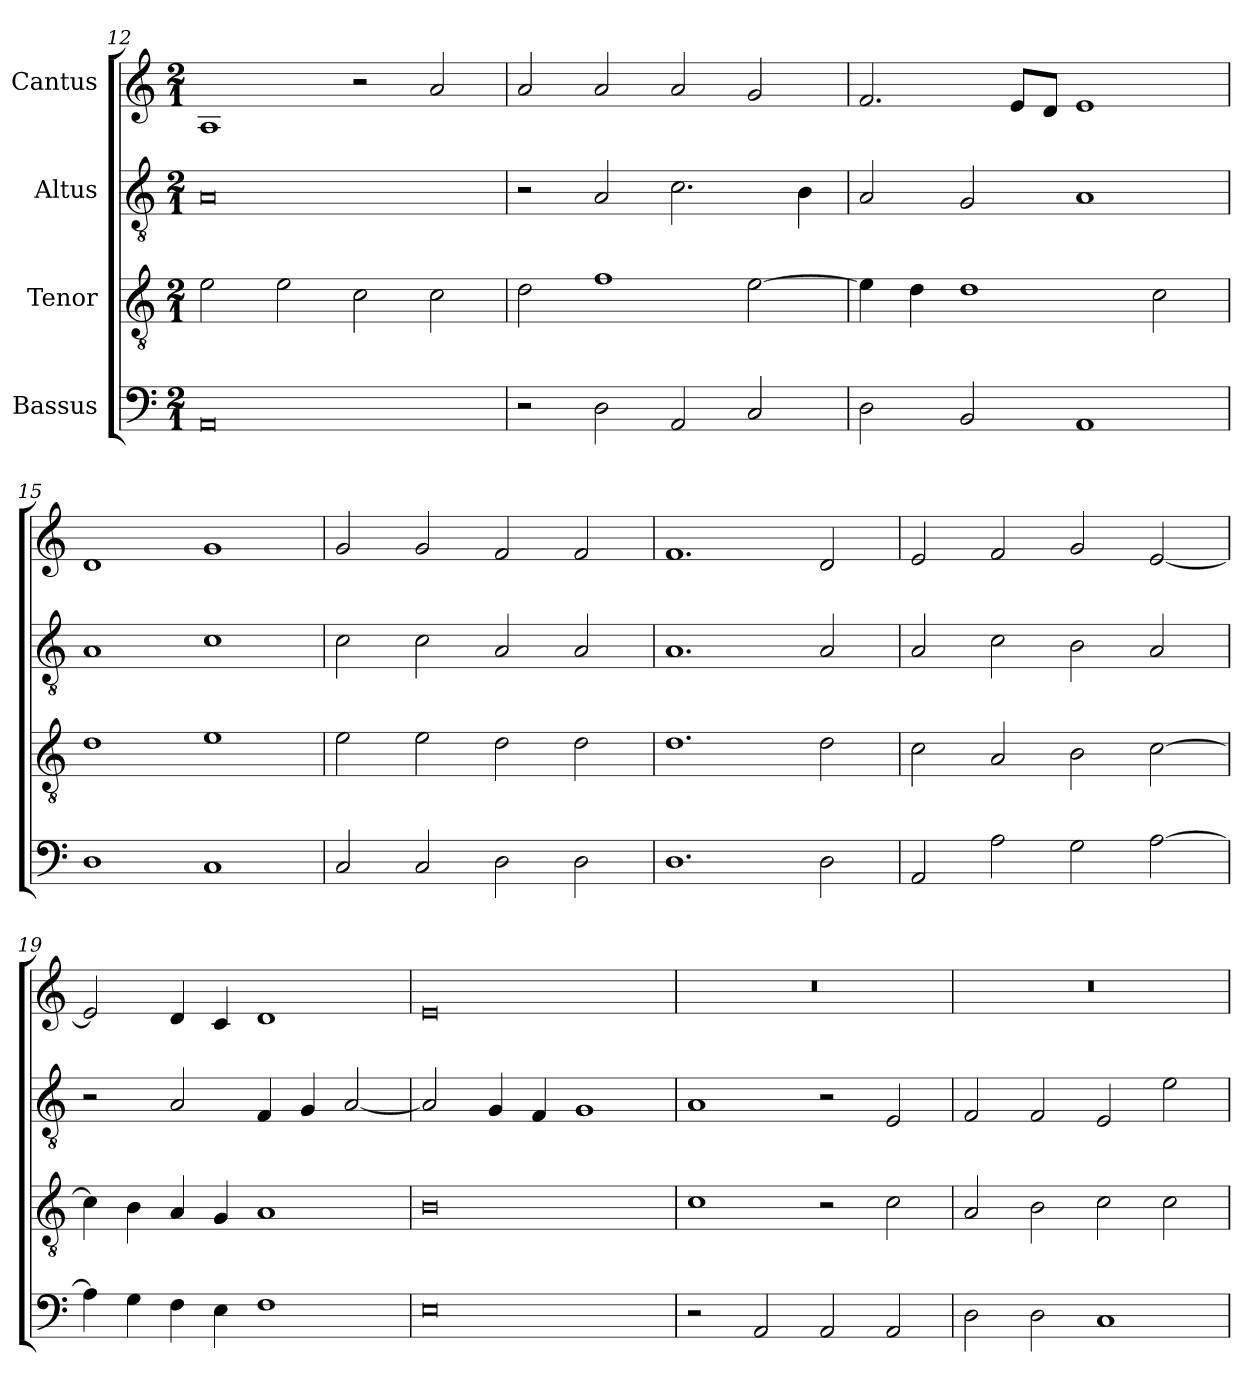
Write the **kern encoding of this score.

**kern	**kern	**kern	**kern
*part4	*part3	*part2	*part1
*staff4	*staff3	*staff2	*staff1
*I"Bassus	*I"Tenor	*I"Altus	*I"Cantus
*clefF4	*clefGv2	*clefGv2	*clefG2
*	*ITrd7c12	*ITrd7c12	*
*k[]	*k[]	*k[]	*k[]
*C:	*C:	*C:	*C:
*M2/1	*M2/1	*M2/1	*M2/1
=12	=12	=12	=12
0AAi	2Ei\	0AAi	1Ai
.	2Ei\	.	.
.	2Ci\	.	2r
.	2Ci\	.	2ai/
=13	=13	=13	=13
2r	2Di\	2r	2ai/
2Di\	1Fi	2AAi/	2ai/
2AAi/	.	2.Ci\	2ai/
2Ci/	[>2Ei\	.	2gi/
.	.	4BBi\	.
=14	=14	=14	=14
2Di\	4Ei\]	2AAi/	2.fi/
.	4Di\	.	.
2BBi/	1Di	2GGi/	.
.	.	.	8ei/L
.	.	.	8di/J
1AAi	.	1AAi	1ei
.	2Ci\	.	.
=15	=15	=15	=15
1Di	1Di	1AAi	1di
1Ci	1Ei	1Ci	1gi
!!LO:LB:g=z
=16	=16	=16	=16
2Ci/	2Ei\	2Ci\	2gi/
2Ci/	2Ei\	2Ci\	2gi/
2Di\	2Di\	2AAi/	2fi/
2Di\	2Di\	2AAi/	2fi/
=17	=17	=17	=17
1.Di	1.Di	1.AAi	1.fi
2Di\	2Di\	2AAi/	2di/
=18	=18	=18	=18
2AAi/	2Ci\	2AAi/	2ei/
2Ai\	2AAi/	2Ci\	2fi/
2Gi\	2BBi\	2BBi\	2gi/
[>2Ai\	[>2Ci\	2AAi/	[<2ei/
=19	=19	=19	=19
4Ai\]	4Ci\]	2r	2ei/]
4Gi\	4BBi\	.	.
4Fi\	4AAi/	2AAi/	4di/
4Ei\	4GGi/	.	4ci/
1Fi	1AAi	4FFi/	1di
.	.	4GGi/	.
.	.	[<2AAi/	.
=20	=20	=20	=20
0Ei	0BBi	2AAi/]	0ei
.	.	4GGi/	.
.	.	4FFi/	.
.	.	1GGi	.
=21	=21	=21	=21
!	!	!	!LO:N:vis=1
2r	1Ci	1AAi	0r
2AAi/	.	.	.
2AAi/	2r	2r	.
2AAi/	2Ci\	2EEi/	.
!!LO:LB:g=z
=22	=22	=22	=22
!	!	!	!LO:N:vis=1
2Di\	2AAi/	2FFi/	0r
2Di\	2BBi\	2FFi/	.
1Ci	2Ci\	2EEi/	.
.	2Ci\	2Ei\	.
=	=	=	=
*-	*-	*-	*-
